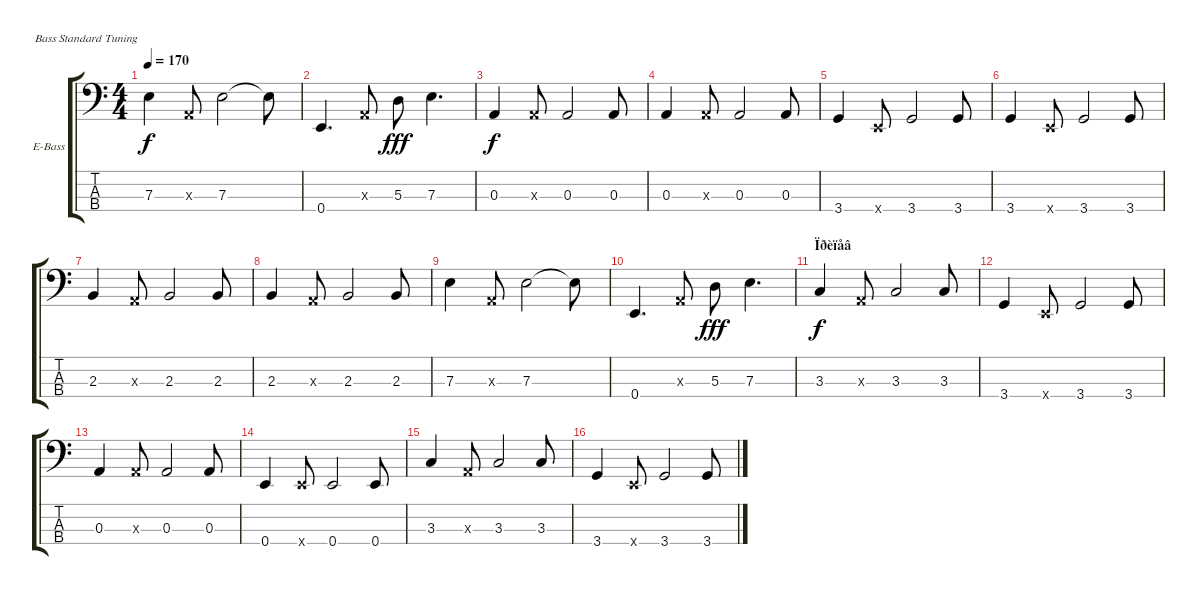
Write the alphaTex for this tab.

\bracketExtendMode groupsimilarinstruments
\firstSystemTrackNameOrientation horizontal
\otherSystemsTrackNameOrientation horizontal
\track ("Èãîðü Òèõîìèðîâ" "E-Bass") {instrument electricbassfinger}
\staff {score tabs}
\tuning (G2 D2 A1 E1)
\ts (4 4)
\tempo 170
\clef f4
\ks c
7.3.4{dy f} 0.3{x}.8 7.3.2 7.3{t}.8 |
0.4.4{d} 0.3{x}.8 5.3.8{dy fff} 7.3.4{d} |
0.3.4{dy f} 0.3{x}.8 0.3.2 0.3.8 |
0.3.4 0.3{x}.8 0.3.2 0.3.8 |
3.4.4 0.4{x}.8 3.4.2 3.4.8 |
3.4.4 0.4{x}.8 3.4.2 3.4.8 |
2.3.4 0.3{x}.8 2.3.2 2.3.8 |
2.3.4 0.3{x}.8 2.3.2 2.3.8 |
7.3.4 0.3{x}.8 7.3.2 7.3{t}.8 |
0.4.4{d} 0.3{x}.8 5.3.8{dy fff} 7.3.4{d} |
\section ("" "Ïðèïåâ")
3.3.4{dy f} 0.3{x}.8 3.3.2 3.3.8 |
3.4.4 0.4{x}.8 3.4.2 3.4.8 |
0.3.4 0.3{x}.8 0.3.2 0.3.8 |
0.4.4 0.4{x}.8 0.4.2 0.4.8 |
3.3.4 0.3{x}.8 3.3.2 3.3.8 |
3.4.4 0.4{x}.8 3.4.2 3.4.8
